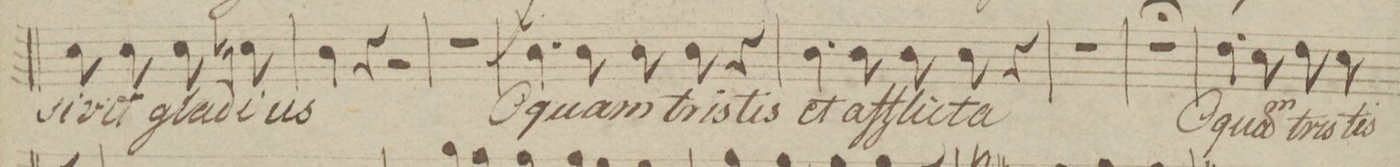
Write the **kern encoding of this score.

**kern	**text	**dynam
*I"Tenor.	*	*
*clefC4	*	*
*k[b-]	*	*
*met(c)	*	*
*M4/4	*	*
8B-\	-si-	.
8B-\	-vit	.
8B-\	gla-	.
8Bn\	-di-	.
=42	=42	=42
4A\	-us	.
4r	.	.
2r	.	.
=43	=43	=43
1r	.	.
=44	=44	=44
4.A\	O	f
8A\	quam	.
8A\	tris-	.
8A\	-tis	.
4r	.	.
=45	=45	=45
4.A\	et	.
8A\	af-	.
8A\	-fli-	.
8A\	-cta	.
4r	.	.
=46	=46	=46
1r	.	.
=47	=47	=47
1r;	.	.
=48	=48	=48
4.c\	O	f
8B-\	quam	.
8c\	tris-	.
8B-\	-tis	.
*-	*-	*-
